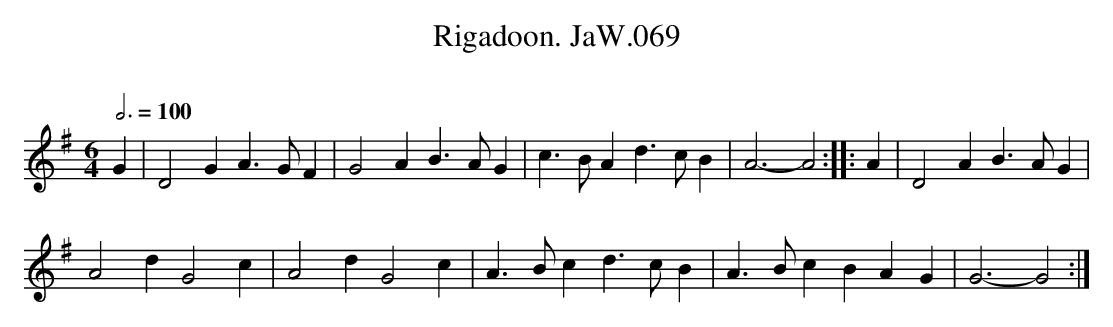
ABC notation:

X:1
T:Rigadoon. JaW.069
M:6/4
L:1/4
Q:3/4=100
O:
K:G
G|D2G A>GF|G2A B>AG|c>BA d>cB|A3-A2::A|D2A B>AG|
A2d G2c|A2d G2c|A>Bc d>cB|A>Bc BAG|G3-G2:|
